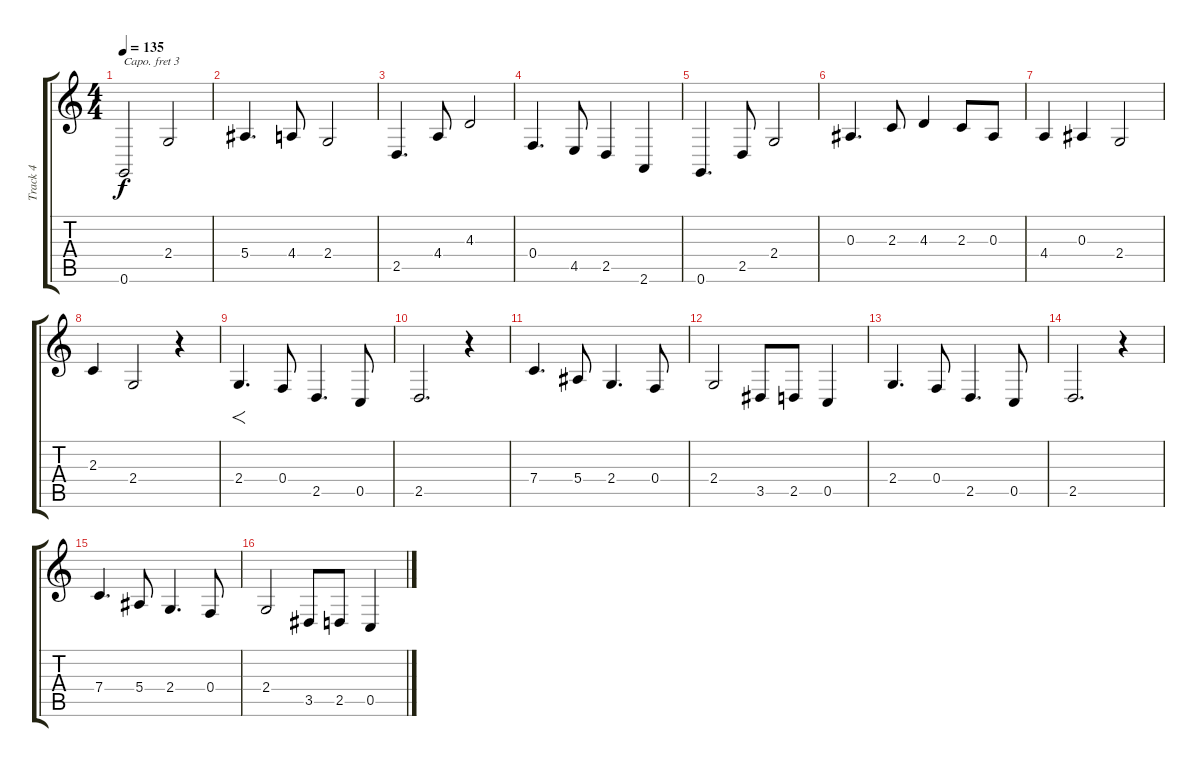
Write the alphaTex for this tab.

\track ("Track 4" "Track 4") {instrument cello}
\staff {score tabs}
\capo 3
\tuning (E4 B3 G3 D3 A2 E2) {hide}
\ts (4 4)
\tempo 135
\clef g2
\ks c
0.6.2{dy f} 2.4.2 |
5.4.4{d} 4.4.8 2.4.2 |
2.5.4{d} 4.4.8 4.3.2 |
0.4.4{d} 4.5.8 2.5.4 2.6.4 |
0.6.4{d} 2.5.8 2.4.2 |
0.3.4{d} 2.3.8 4.3.4 2.3.8 0.3.8 |
4.4.4 0.3.4 2.4.2 |
2.3.4 2.4.2 r.4 |
2.4.4{f d} 0.4.8 2.5.4{d} 0.5.8 |
2.5.2{d} r.4 |
7.4.4{d} 5.4.8 2.4.4{d} 0.4.8 |
2.4.2 3.5.8 2.5.8 0.5.4 |
2.4.4{d} 0.4.8 2.5.4{d} 0.5.8 |
2.5.2{d} r.4 |
7.4.4{d} 5.4.8 2.4.4{d} 0.4.8 |
2.4.2 3.5.8 2.5.8 0.5.4
